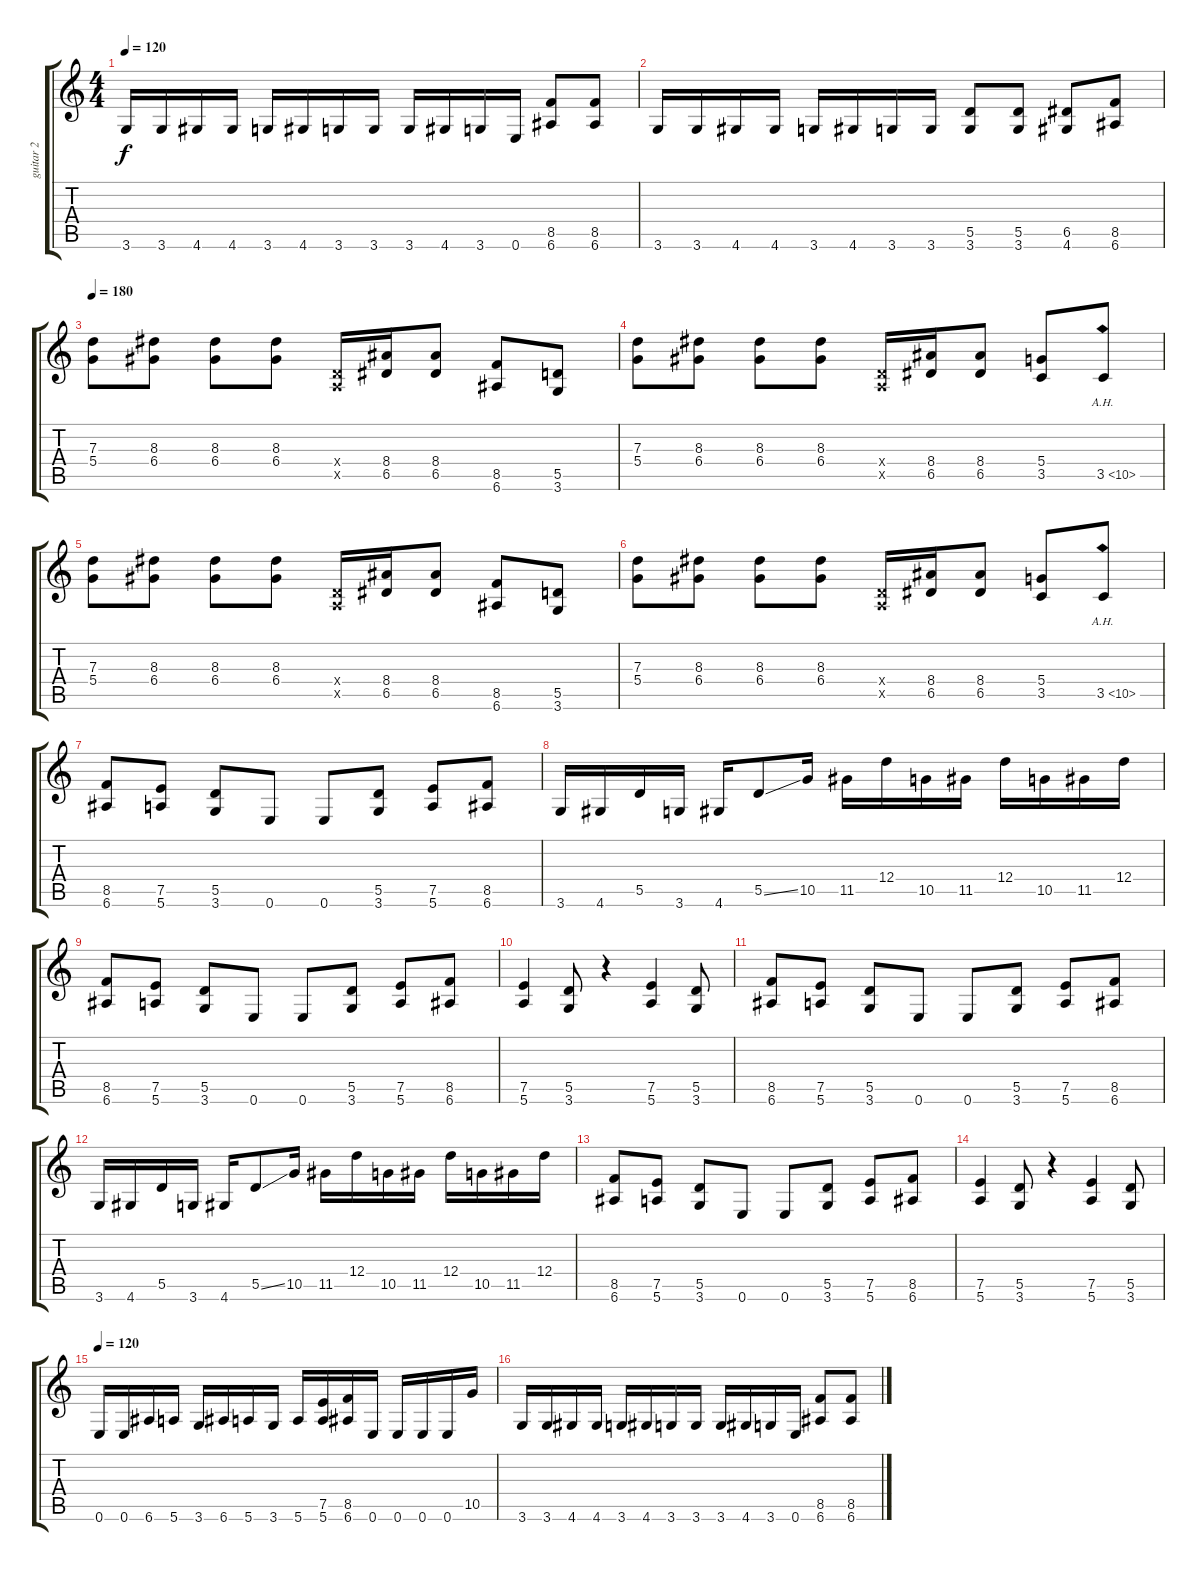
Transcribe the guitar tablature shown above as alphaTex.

\track ("guitar 2" "guitar 2") {instrument distortionguitar}
\staff {score tabs}
\tuning (E4 B3 G3 D3 A2 E2) {hide}
\ts (4 4)
\tempo 120
\clef g2
\ks c
3.6.16{dy f} 3.6.16 4.6.16 4.6.16 3.6.16 4.6.16 3.6.16 3.6.16 3.6.16 4.6.16 3.6.16 0.6.16 (8.5 6.6).8 (8.5 6.6).8 |
3.6.16 3.6.16 4.6.16 4.6.16 3.6.16 4.6.16 3.6.16 3.6.16 (5.5 3.6).8 (5.5 3.6).8 (6.5 4.6).8 (8.5 6.6).8 |
\tempo 180
(7.3 5.4).8 (8.3 6.4).8 (8.3 6.4).8 (8.3 6.4).8 (0.4{x} 0.5{x}).16 (8.4 6.5).16 (8.4 6.5).8 (8.5 6.6).8 (5.5 3.6).8 |
(7.3 5.4).8 (8.3 6.4).8 (8.3 6.4).8 (8.3 6.4).8 (0.4{x} 0.5{x}).16 (8.4 6.5).16 (8.4 6.5).8 (5.4 3.5).8 3.5{ah 7}.8 |
(7.3 5.4).8 (8.3 6.4).8 (8.3 6.4).8 (8.3 6.4).8 (0.4{x} 0.5{x}).16 (8.4 6.5).16 (8.4 6.5).8 (8.5 6.6).8 (5.5 3.6).8 |
(7.3 5.4).8 (8.3 6.4).8 (8.3 6.4).8 (8.3 6.4).8 (0.4{x} 0.5{x}).16 (8.4 6.5).16 (8.4 6.5).8 (5.4 3.5).8 3.5{ah 7}.8 |
(8.5 6.6).8 (7.5 5.6).8 (5.5 3.6).8 0.6.8 0.6.8 (5.5 3.6).8 (7.5 5.6).8 (8.5 6.6).8 |
3.6.16 4.6.16 5.5.16 3.6.16 4.6.16 5.5{ss}.8 10.5.16 11.5.16 12.4.16 10.5.16 11.5.16 12.4.16 10.5.16 11.5.16 12.4.16 |
(8.5 6.6).8 (7.5 5.6).8 (5.5 3.6).8 0.6.8 0.6.8 (5.5 3.6).8 (7.5 5.6).8 (8.5 6.6).8 |
(7.5 5.6).4 (5.5 3.6).8 r.4 (7.5 5.6).4 (5.5 3.6).8 |
(8.5 6.6).8 (7.5 5.6).8 (5.5 3.6).8 0.6.8 0.6.8 (5.5 3.6).8 (7.5 5.6).8 (8.5 6.6).8 |
3.6.16 4.6.16 5.5.16 3.6.16 4.6.16 5.5{ss}.8 10.5.16 11.5.16 12.4.16 10.5.16 11.5.16 12.4.16 10.5.16 11.5.16 12.4.16 |
(8.5 6.6).8 (7.5 5.6).8 (5.5 3.6).8 0.6.8 0.6.8 (5.5 3.6).8 (7.5 5.6).8 (8.5 6.6).8 |
(7.5 5.6).4 (5.5 3.6).8 r.4 (7.5 5.6).4 (5.5 3.6).8 |
\tempo 120
0.6.16 0.6.16 6.6.16 5.6.16 3.6.16 6.6.16 5.6.16 3.6.16 5.6.16 (7.5 5.6).16 (8.5 6.6).16 0.6.16 0.6.16 0.6.16 0.6.16 10.5.16 |
3.6.16 3.6.16 4.6.16 4.6.16 3.6.16 4.6.16 3.6.16 3.6.16 3.6.16 4.6.16 3.6.16 0.6.16 (8.5 6.6).8 (8.5 6.6).8
